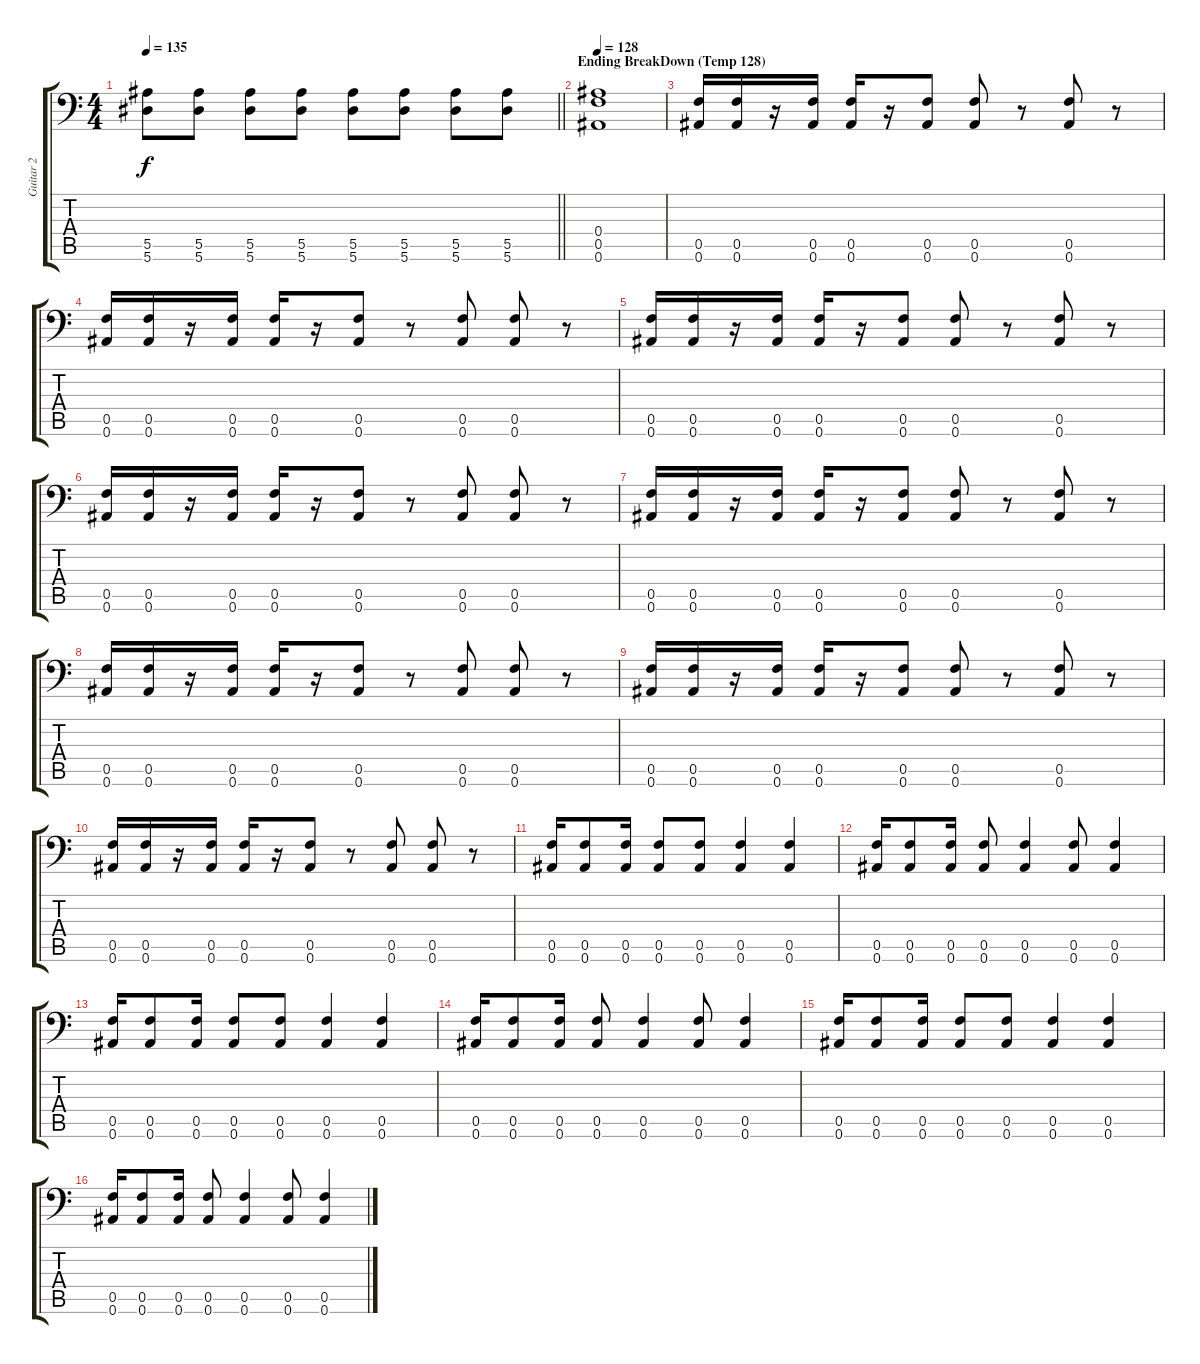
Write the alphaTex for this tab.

\track ("Guitar 2" "Guitar 2") {instrument distortionguitar}
\staff {score tabs}
\tuning (C4 G3 Eb3 Bb2 F2 Bb1) {hide}
\ts (4 4)
\tempo 135
\clef f4
\barLineRight lightlight
\ks c
(5.5 5.6).8{dy f} (5.5 5.6).8 (5.5 5.6).8 (5.5 5.6).8 (5.5 5.6).8 (5.5 5.6).8 (5.5 5.6).8 (5.5 5.6).8 |
\section ("" "Ending BreakDown (Temp 128)")
\tempo 128
(0.4 0.5 0.6).1 |
(0.5 0.6).16 (0.5 0.6).16 r.16 (0.5 0.6).16 (0.5 0.6).16 r.16 (0.5 0.6).8 (0.5 0.6).8 r.8 (0.5 0.6).8 r.8 |
(0.5 0.6).16 (0.5 0.6).16 r.16 (0.5 0.6).16 (0.5 0.6).16 r.16 (0.5 0.6).8 r.8 (0.5 0.6).8 (0.5 0.6).8 r.8 |
(0.5 0.6).16 (0.5 0.6).16 r.16 (0.5 0.6).16 (0.5 0.6).16 r.16 (0.5 0.6).8 (0.5 0.6).8 r.8 (0.5 0.6).8 r.8 |
(0.5 0.6).16 (0.5 0.6).16 r.16 (0.5 0.6).16 (0.5 0.6).16 r.16 (0.5 0.6).8 r.8 (0.5 0.6).8 (0.5 0.6).8 r.8 |
(0.5 0.6).16 (0.5 0.6).16 r.16 (0.5 0.6).16 (0.5 0.6).16 r.16 (0.5 0.6).8 (0.5 0.6).8 r.8 (0.5 0.6).8 r.8 |
(0.5 0.6).16 (0.5 0.6).16 r.16 (0.5 0.6).16 (0.5 0.6).16 r.16 (0.5 0.6).8 r.8 (0.5 0.6).8 (0.5 0.6).8 r.8 |
(0.5 0.6).16 (0.5 0.6).16 r.16 (0.5 0.6).16 (0.5 0.6).16 r.16 (0.5 0.6).8 (0.5 0.6).8 r.8 (0.5 0.6).8 r.8 |
(0.5 0.6).16 (0.5 0.6).16 r.16 (0.5 0.6).16 (0.5 0.6).16 r.16 (0.5 0.6).8 r.8 (0.5 0.6).8 (0.5 0.6).8 r.8 |
(0.5 0.6).16 (0.5 0.6).8 (0.5 0.6).16 (0.5 0.6).8 (0.5 0.6).8 (0.5 0.6).4 (0.5 0.6).4 |
(0.5 0.6).16 (0.5 0.6).8 (0.5 0.6).16 (0.5 0.6).8 (0.5 0.6).4 (0.5 0.6).8 (0.5 0.6).4 |
(0.5 0.6).16 (0.5 0.6).8 (0.5 0.6).16 (0.5 0.6).8 (0.5 0.6).8 (0.5 0.6).4 (0.5 0.6).4 |
(0.5 0.6).16 (0.5 0.6).8 (0.5 0.6).16 (0.5 0.6).8 (0.5 0.6).4 (0.5 0.6).8 (0.5 0.6).4 |
(0.5 0.6).16 (0.5 0.6).8 (0.5 0.6).16 (0.5 0.6).8 (0.5 0.6).8 (0.5 0.6).4 (0.5 0.6).4 |
(0.5 0.6).16 (0.5 0.6).8 (0.5 0.6).16 (0.5 0.6).8 (0.5 0.6).4 (0.5 0.6).8 (0.5 0.6).4
